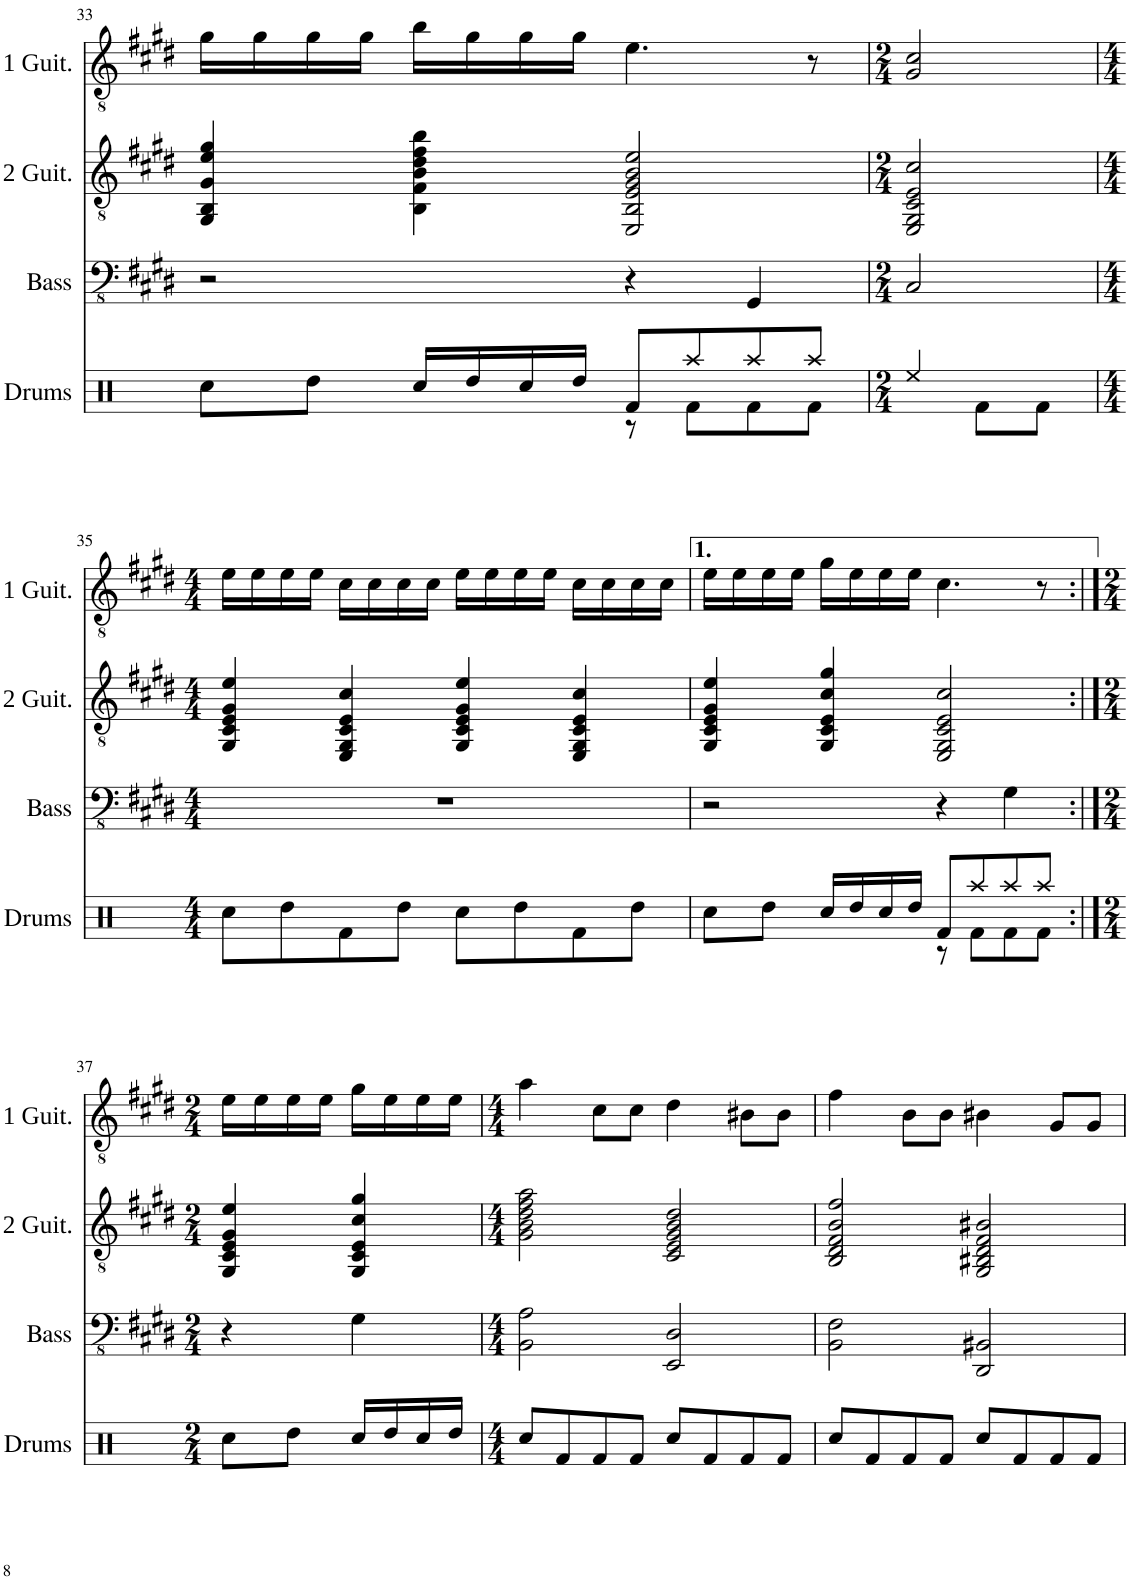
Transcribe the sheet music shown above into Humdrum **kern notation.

**kern	**kern	**kern
*part3	*part2	*part1
*staff3	*staff2	*staff1
*I"Bass Guitar	*I"Second Guitar	*I"First Guitar
*I'Bass	*I'2 Guit.	*I'1 Guit.
!!LO:PB:g=z
*clefFv4	*clefGv2	*clefGv2
*k[f#c#g#d#]	*k[f#c#g#d#]	*k[f#c#g#d#]
*M4/4	*M4/4	*M4/4
=33	=33	=33
2r	4GG#/ 4BB/ 4G#/ 4e/ 4g#/	16g#\LL
.	.	16g#\
.	.	16g#\
.	.	16g#\JJ
.	4BB\ 4F#\ 4B\ 4d#\ 4f#\ 4b\	16b\LL
.	.	16g#\
.	.	16g#\
.	.	16g#\JJ
4r	2EE/ 2BB/ 2E/ 2G#/ 2B/ 2e/	4.e\
4GGG#/	.	.
.	.	8r
=34	=34	=34
*M2/4	*M2/4	*M2/4
2CC#/	2EE/ 2GG#/ 2C#/ 2E/ 2c#/	2G#/ 2c#/
!!LO:LB:g=z
=35	=35	=35
*M4/4	*M4/4	*M4/4
1r	4GG#/ 4C#/ 4E/ 4G#/ 4e/	16e\LL
.	.	16e\
.	.	16e\
.	.	16e\JJ
.	4EE/ 4GG#/ 4C#/ 4E/ 4c#/	16c#\LL
.	.	16c#\
.	.	16c#\
.	.	16c#\JJ
.	4GG#/ 4C#/ 4E/ 4G#/ 4e/	16e\LL
.	.	16e\
.	.	16e\
.	.	16e\JJ
.	4EE/ 4GG#/ 4C#/ 4E/ 4c#/	16c#\LL
.	.	16c#\
.	.	16c#\
.	.	16c#\JJ
=36	=36	=36
2r	4GG#/ 4C#/ 4E/ 4G#/ 4e/	16e\LL
.	.	16e\
.	.	16e\
.	.	16e\JJ
.	4GG#/ 4C#/ 4E/ 4c#/ 4g#/	16g#\LL
.	.	16e\
.	.	16e\
.	.	16e\JJ
4r	2EE/ 2GG#/ 2C#/ 2E/ 2c#/	4.c#\
4GG#\	.	.
.	.	8r
!!LO:LB:g=z
=37:|!	=37:|!	=37:|!
*M2/4	*M2/4	*M2/4
4r	4GG#/ 4C#/ 4E/ 4G#/ 4e/	16e\LL
.	.	16e\
.	.	16e\
.	.	16e\JJ
4GG#\	4GG#/ 4C#/ 4E/ 4c#/ 4g#/	16g#\LL
.	.	16e\
.	.	16e\
.	.	16e\JJ
=38	=38	=38
*M4/4	*M4/4	*M4/4
2BBB\ 2AA\	2G#\ 2B\ 2d#\ 2f#\ 2a\	4a\
.	.	8c#\L
.	.	8c#\J
2EEE/ 2DD#/	2C#/ 2E/ 2G#/ 2B/ 2d#/	4d#\
.	.	8B#X\L
.	.	8B#\J
=39	=39	=39
2BBB\ 2FF#\	2BB/ 2D#/ 2F#/ 2B/ 2f#/	4f#\
.	.	8B\L
.	.	8B\J
2DDD#/ 2BBB#X/	2GG#/ 2BB#X/ 2D#/ 2F#/ 2B#X/	4B#X\
.	.	8G#/L
.	.	8G#/J
=	=	=
*-	*-	*-
